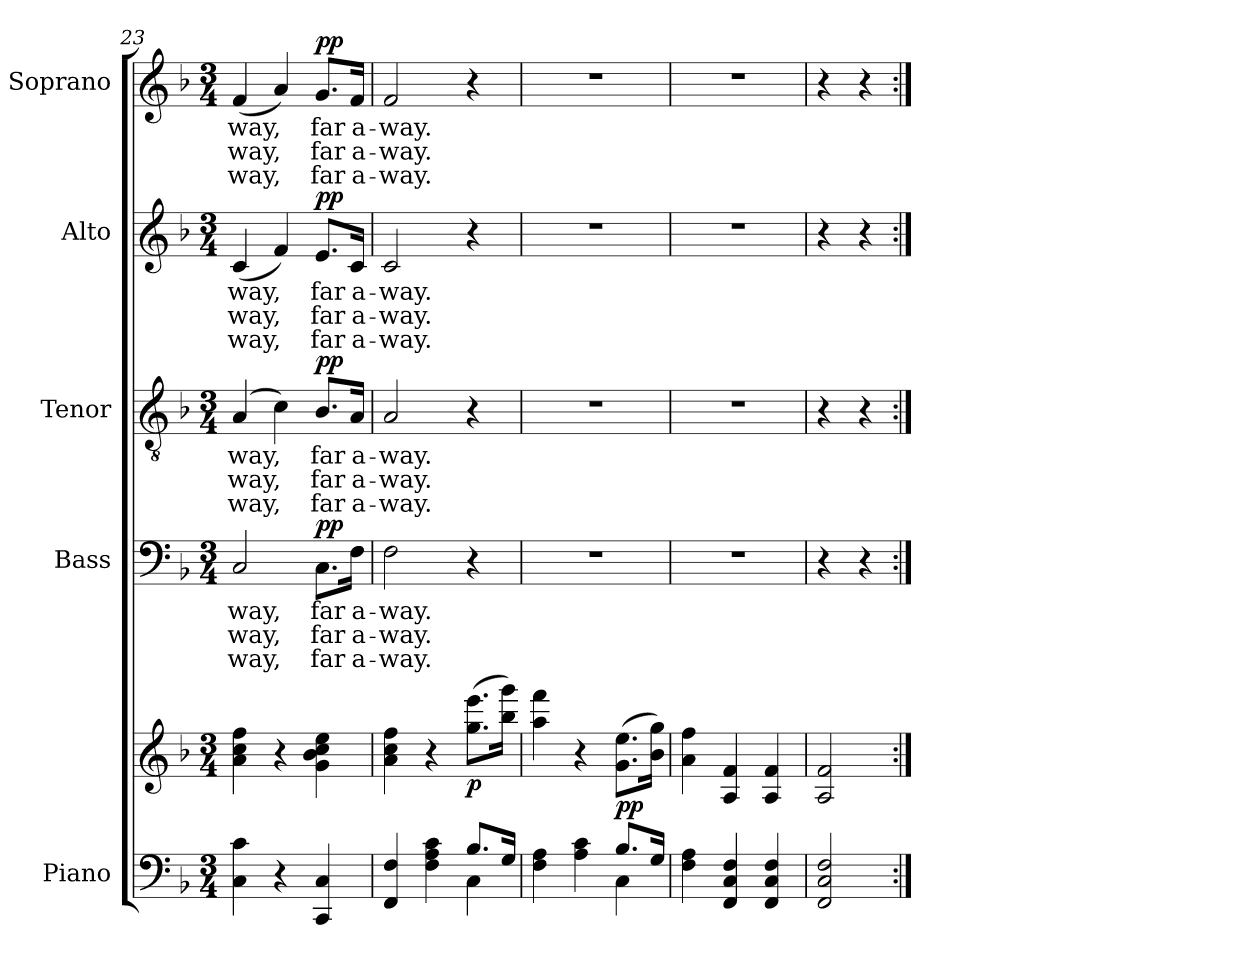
**kern	**kern	**dynam	**kern	**text	**text	**text	**dynam	**kern	**text	**text	**text	**dynam	**kern	**text	**text	**text	**dynam	**kern	**text	**text	**text	**dynam
*part5	*part5	*part5	*part4	*part4	*part4	*part4	*part4	*part3	*part3	*part3	*part3	*part3	*part2	*part2	*part2	*part2	*part2	*part1	*part1	*part1	*part1	*part1
*staff6	*staff5	*staff5/6	*staff4	*staff4	*staff4	*staff4	*staff4	*staff3	*staff3	*staff3	*staff3	*staff3	*staff2	*staff2	*staff2	*staff2	*staff2	*staff1	*staff1	*staff1	*staff1	*staff1
*I"Piano	*	*	*I"Bass	*	*	*	*	*I"Tenor	*	*	*	*	*I"Alto	*	*	*	*	*I"Soprano	*	*	*	*
*I'Pno	*	*	*I'B.	*	*	*	*	*I'T.	*	*	*	*	*I'A.	*	*	*	*	*	*	*	*	*
*clefF4	*clefG2	*	*clefF4	*	*	*	*	*clefGv2	*	*	*	*	*clefG2	*	*	*	*	*clefG2	*	*	*	*
*k[b-]	*k[b-]	*	*k[b-]	*	*	*	*	*k[b-]	*	*	*	*	*k[b-]	*	*	*	*	*k[b-]	*	*	*	*
*M3/4	*M3/4	*	*M3/4	*	*	*	*	*M3/4	*	*	*	*	*M3/4	*	*	*	*	*M3/4	*	*	*	*
=23	=23	=23	=23	=23	=23	=23	=23	=23	=23	=23	=23	=23	=23	=23	=23	=23	=23	=23	=23	=23	=23	=23
4C\ 4c\	4a\ 4cc\ 4ff\	.	2C/	-way,	-way,	-way,	.	(4A/	-way,	-way,	-way,	.	(4c/	-way,	-way,	-way,	.	(4f/	-way,	-way,	-way,	.
4r	4r	.	.	.	.	.	.	4c\)	.	.	.	.	4f/)	.	.	.	.	4a/)	.	.	.	.
!	!	!	!	!	!	!	!LO:DY:a	!	!	!	!	!LO:DY:a	!	!	!	!	!LO:DY:a	!	!	!	!	!LO:DY:a
4CC/ 4C/	4g\ 4b-\ 4cc\ 4ee\	.	8.C\L	far	far	far	pp	8.B-/L	far	far	far	pp	8.e/L	far	far	far	pp	8.g/L	far	far	far	pp
.	.	.	16F\Jk	a-	a-	a-	.	16A/Jk	a-	a-	a-	.	16c/Jk	a-	a-	a-	.	16f/Jk	a-	a-	a-	.
=24	=24	=24	=24	=24	=24	=24	=24	=24	=24	=24	=24	=24	=24	=24	=24	=24	=24	=24	=24	=24	=24	=24
*^	*	*	*	*	*	*	*	*	*	*	*	*	*	*	*	*	*	*	*	*	*	*
4FF/ 4F/	4ryy	4a\ 4cc\ 4ff\	.	2F\	-way.	-way.	-way.	.	2A/	-way.	-way.	-way.	.	2c/	-way.	-way.	-way.	.	2f/	-way.	-way.	-way.	.
4F\ 4A\ 4c\	4ryy	4r	.	.	.	.	.	.	.	.	.	.	.	.	.	.	.	.	.	.	.	.	.
!	!	!	!LO:DY:b	!	!	!	!	!	!	!	!	!	!	!	!	!	!	!	!	!	!	!	!
8.B-/L	4C\	(8.gg\ 8.eee\L	p	4r	.	.	.	.	4r	.	.	.	.	4r	.	.	.	.	4r	.	.	.	.
16G/Jk	.	16bb-\ 16ggg\Jk)	.	.	.	.	.	.	.	.	.	.	.	.	.	.	.	.	.	.	.	.	.
=25	=25	=25	=25	=25	=25	=25	=25	=25	=25	=25	=25	=25	=25	=25	=25	=25	=25	=25	=25	=25	=25	=25	=25
4F\ 4A\	4ryy	4aa\ 4fff\	.	2.r	.	.	.	.	2.r	.	.	.	.	2.r	.	.	.	.	2.r	.	.	.	.
4A\ 4c\	4ryy	4r	.	.	.	.	.	.	.	.	.	.	.	.	.	.	.	.	.	.	.	.	.
!	!	!	!LO:DY:b	!	!	!	!	!	!	!	!	!	!	!	!	!	!	!	!	!	!	!	!
8.B-/L	4C\	(8.g\ 8.ee\L	pp	.	.	.	.	.	.	.	.	.	.	.	.	.	.	.	.	.	.	.	.
16G/Jk	.	16b-\ 16gg\Jk)	.	.	.	.	.	.	.	.	.	.	.	.	.	.	.	.	.	.	.	.	.
*v	*v	*	*	*	*	*	*	*	*	*	*	*	*	*	*	*	*	*	*	*	*	*	*
=26	=26	=26	=26	=26	=26	=26	=26	=26	=26	=26	=26	=26	=26	=26	=26	=26	=26	=26	=26	=26	=26	=26
4F\ 4A\	4a\ 4ff\	.	2.r	.	.	.	.	2.r	.	.	.	.	2.r	.	.	.	.	2.r	.	.	.	.
4FF/ 4C/ 4F/	4A/ 4f/	.	.	.	.	.	.	.	.	.	.	.	.	.	.	.	.	.	.	.	.	.
4FF/ 4C/ 4F/	4A/ 4f/	.	.	.	.	.	.	.	.	.	.	.	.	.	.	.	.	.	.	.	.	.
=27	=27	=27	=27	=27	=27	=27	=27	=27	=27	=27	=27	=27	=27	=27	=27	=27	=27	=27	=27	=27	=27	=27
2FF/ 2C/ 2F/	2A/ 2f/	.	4r	.	.	.	.	4r	.	.	.	.	4r	.	.	.	.	4r	.	.	.	.
.	.	.	4r	.	.	.	.	4r	.	.	.	.	4r	.	.	.	.	4r	.	.	.	.
=:|!	=:|!	=:|!	=:|!	=:|!	=:|!	=:|!	=:|!	=:|!	=:|!	=:|!	=:|!	=:|!	=:|!	=:|!	=:|!	=:|!	=:|!	=:|!	=:|!	=:|!	=:|!	=:|!
*-	*-	*-	*-	*-	*-	*-	*-	*-	*-	*-	*-	*-	*-	*-	*-	*-	*-	*-	*-	*-	*-	*-
